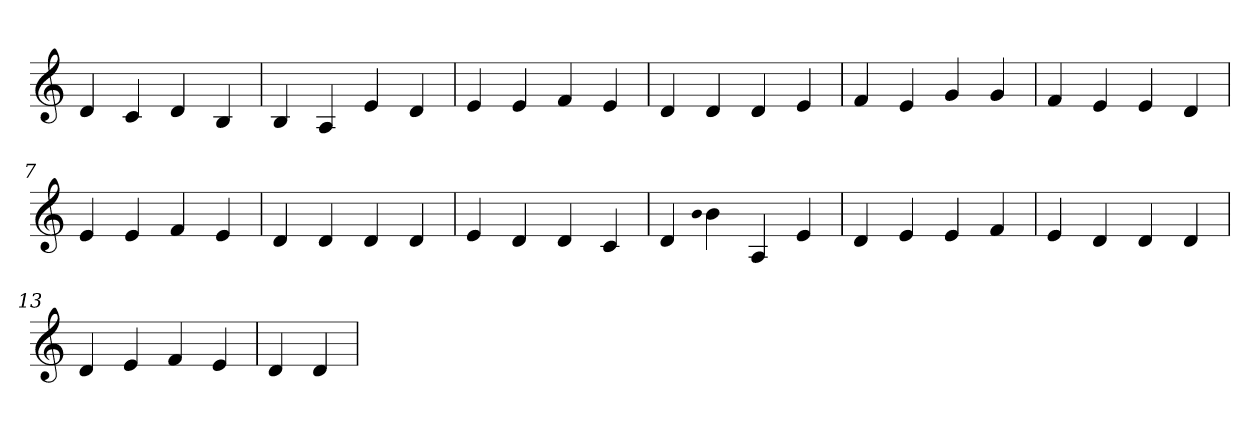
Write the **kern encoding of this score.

**kern
*part1
*staff1
*clefG2
=1
4d
4c
4d
4B
=2
4B
4A
4e
4d
=3
4e
4e
4f
4e
=4
4d
4d
4d
4e
=5
4f
4e
4g
4g
=6
4f
4e
4e
4d
=7
4e
4e
4f
4e
=8
4d
4d
4d
4d
=9
4e
4d
4d
4c
=10
4d
qqb
4b
4A
4e
=11
4d
4e
4e
4f
=12
4e
4d
4d
4d
=13
4d
4e
4f
4e
=14
4d
4d
=
*-
